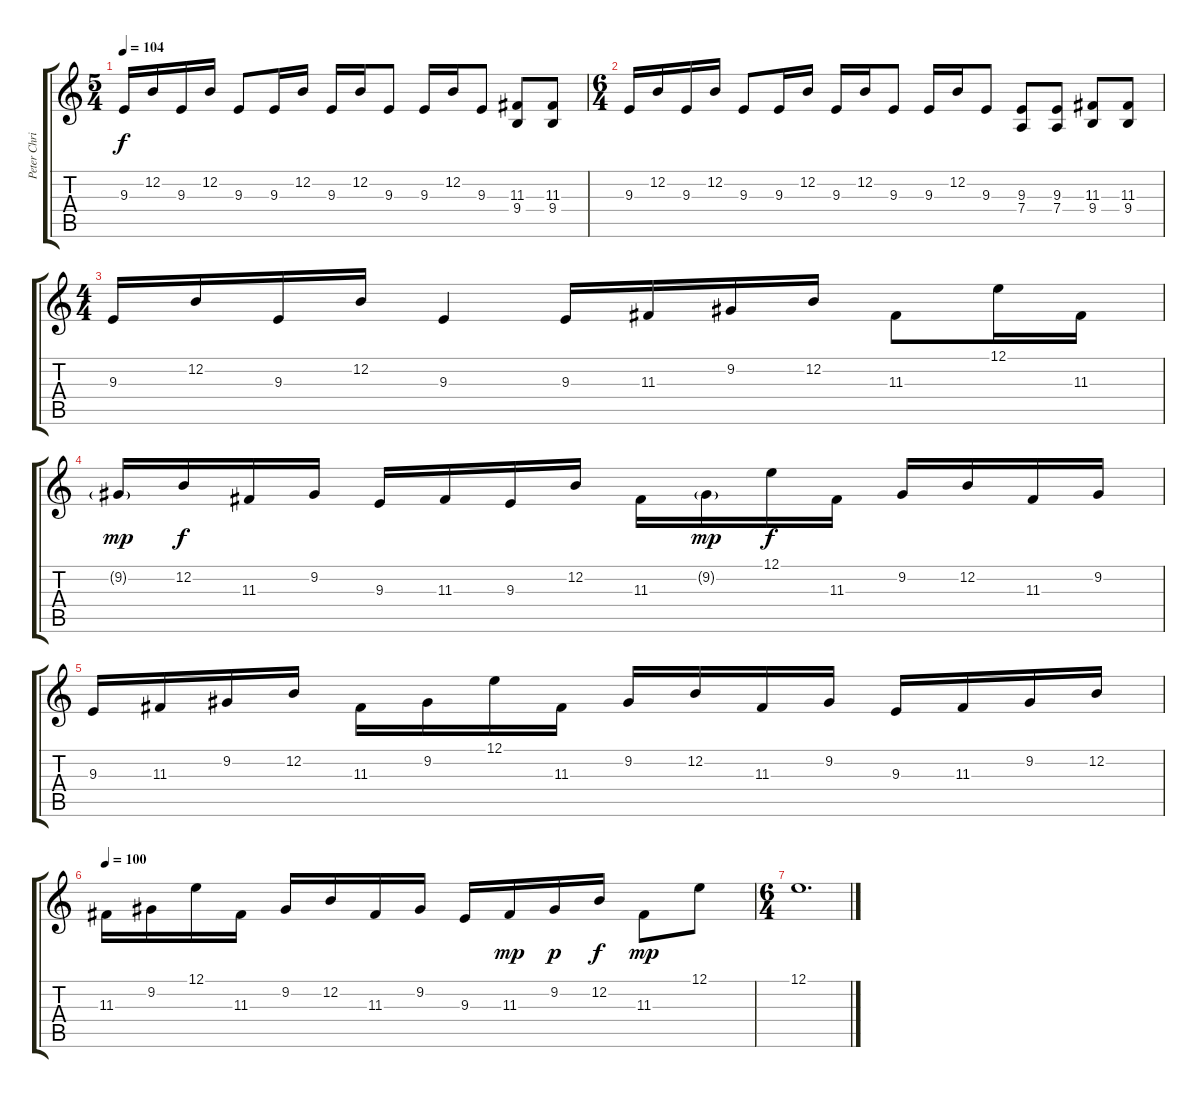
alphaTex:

\track ("Peter Christopherson" "Peter Chri") {instrument marimba}
\staff {score tabs}
\tuning (E4 B3 G3 D3 A2 E2) {hide}
\ts (5 4)
\tempo 104
\clef g2
\ks c
9.3.16{dy f} 12.2.16 9.3.16 12.2.16 9.3.8 9.3.16 12.2.16 9.3.16 12.2.16 9.3.8 9.3.16 12.2.16 9.3.8 (11.3 9.4).8 (11.3 9.4).8 |
\ts (6 4)
9.3.16 12.2.16 9.3.16 12.2.16 9.3.8 9.3.16 12.2.16 9.3.16 12.2.16 9.3.8 9.3.16 12.2.16 9.3.8 (9.3 7.4).8 (9.3 7.4).8 (11.3 9.4).8 (11.3 9.4).8 |
\ts (4 4)
9.3.16 12.2.16 9.3.16 12.2.16 9.3.4 9.3.16 11.3.16 9.2.16 12.2.16 11.3.8 12.1.16 11.3.16 |
9.2{g}.16{dy mp} 12.2.16{dy f} 11.3.16 9.2.16 9.3.16 11.3.16 9.3.16 12.2.16 11.3.16 9.2{g}.16{dy mp} 12.1.16{dy f} 11.3.16 9.2.16 12.2.16 11.3.16 9.2.16 |
9.3.16 11.3.16 9.2.16 12.2.16 11.3.16 9.2.16 12.1.16 11.3.16 9.2.16 12.2.16 11.3.16 9.2.16 9.3.16 11.3.16 9.2.16 12.2.16 |
\tempo 100
11.3.16 9.2.16 12.1.16 11.3.16 9.2.16 12.2.16 11.3.16 9.2.16 9.3.16 11.3.16{dy mp} 9.2.16{dy p} 12.2.16{dy f} 11.3.8{dy mp} 12.1.8 |
\ts (6 4)
12.1.1{d}
